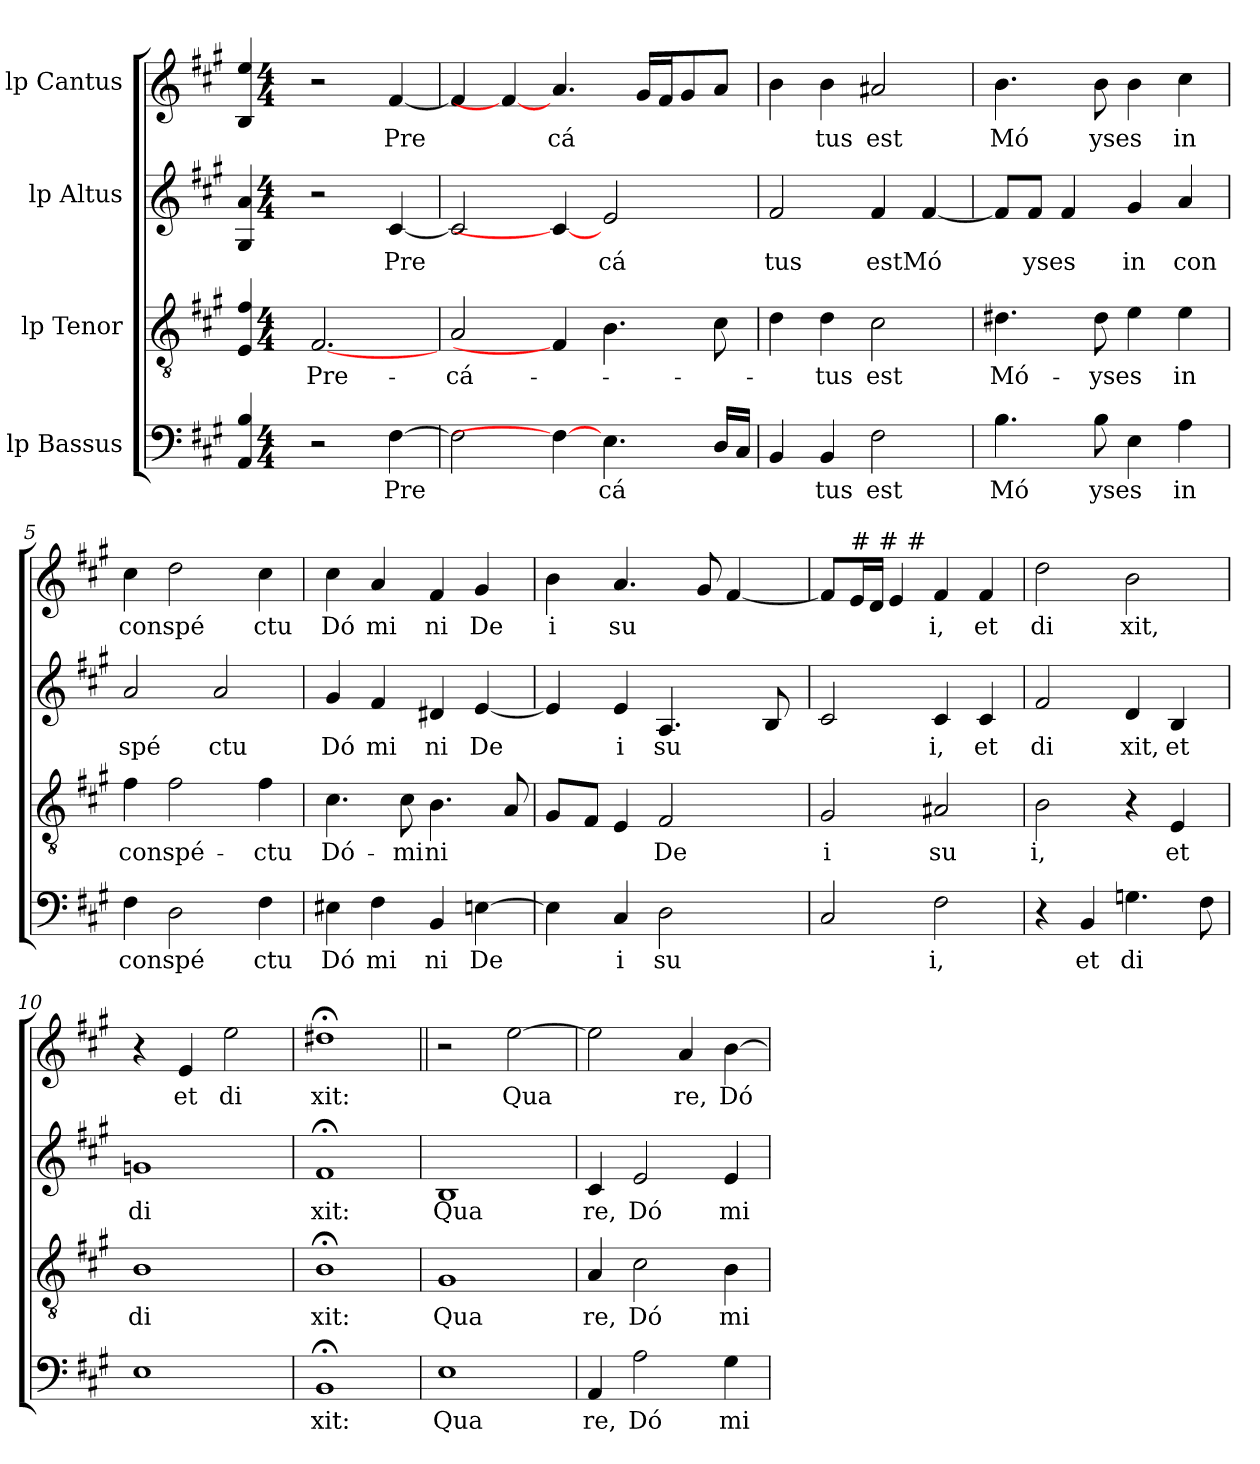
**kern	**text	**kern	**text	**kern	**text	**kern	**text
*part4	*part4	*part3	*part3	*part2	*part2	*part1	*part1
*staff4	*staff4	*staff3	*staff3	*staff2	*staff2	*staff1	*staff1
*I"lp Bassus	*	*I"lp Tenor	*	*I"lp Altus	*	*I"lp Cantus	*
!!LO:PB:g=z
*stria5	*	*stria5	*	*stria5	*	*stria5	*
*clefF4	*	*clefGv2	*	*clefG2	*	*clefG2	*
*k[f#c#g#]	*	*k[f#c#g#]	*	*k[f#c#g#]	*	*k[f#c#g#]	*
*A:	*	*A:	*	*A:	*	*A:	*
=1	=1	=1	=1	=1	=1	=1	=1
4B/ 4AA/	.	4f#/ 4E/	.	4a/ 4G#/	.	4ee/ 4B/	.
*M4/4	*	*M4/4	*	*M4/4	*	*M4/4	*
*met(c)	*	*met(c)	*	*met(c)	*	*met(c)	*
!	!	!	!LO:LY:b:cj	!	!	!	!
2r	.	[2.F#	Pre-	2r	.	2r	.
!	!LO:LY:b:cj	!	!	!	!LO:LY:b:cj	!	!LO:LY:b:cj
[>4F#\	Pre	.	.	[<4c#/	Pre	[<4f#/	Pre
=2	=2	=2	=2	=2	=2	=2	=2
!	!	!	!LO:LY:b:cj	!	!	!	!
2F#\]	.	2A/	-cá-	2c#/]	.	4f#/]	.
.	.	.	.	.	.	4f#/_	.
!	!	!	!	!	!	!	!LO:LY:b:cj
4F#\_	.	4F#]	.	4c#/_	.	4.a/	cá
!	!LO:LY:b:cj	!	!	!	!LO:LY:b:cj	!	!
4.E\	cá	4.B\	.	2e/	cá	.	.
.	.	.	.	.	.	16g#/L	.
.	.	.	.	.	.	16f#/	.
.	.	.	.	.	.	8g#/	.
16D/L	.	8c#\	.	.	.	8a/J	.
16C#/J	.	.	.	.	.	.	.
=3	=3	=3	=3	=3	=3	=3	=3
!	!	!	!	!	!LO:LY:b:cj	!	!
4BB/	.	4d\	.	2f#/	tus	4b\	.
!	!LO:LY:b:cj	!	!LO:LY:b:cj	!	!	!	!LO:LY:b:cj
4BB/	tus	4d\	-tus	.	.	4b\	tus
!	!LO:LY:b:cj	!	!LO:LY:b:cj	!	!LO:LY:b	!	!LO:LY:b:cj
2F#\	est	2c#\	est	4f#/	estMó	2a#X/	est
.	.	.	.	[<4f#/	.	.	.
=4	=4	=4	=4	=4	=4	=4	=4
!	!LO:LY:b:cj	!	!LO:LY:b:cj	!	!	!	!LO:LY:b:cj
4.B\	Mó	4.d#X\	Mó-	8f#/L]	.	4.b\	Mó
!	!	!	!	!	!LO:LY:b	!	!
.	.	.	.	8f#/J	yses	.	.
.	.	.	.	4f#/	.	.	.
!	!LO:LY:b	!	!LO:LY:b	!	!	!	!LO:LY:b
8B\	yses	8d#\	-yses	.	.	8b\	yses
!	!	!	!	!	!LO:LY:b:cj	!	!
4E\	.	4e\	.	4g#/	in	4b\	.
!	!LO:LY:b:cj	!	!LO:LY:b:cj	!	!LO:LY:b:cj	!	!LO:LY:b:cj
4A\	in	4e\	in	4a/	con	4cc#\	in
=5	=5	=5	=5	=5	=5	=5	=5
!	!LO:LY:b:cj	!	!LO:LY:b:cj	!	!LO:LY:b:cj	!	!LO:LY:b:cj
4F#\	conspé	4f#\	conspé-	2a/	spé	4cc#\	conspé
2D\	.	2f#\	.	.	.	2dd\	.
!	!	!	!	!	!LO:LY:b:cj	!	!
.	.	.	.	2a/	ctu	.	.
!	!LO:LY:b:cj	!	!LO:LY:b:cj	!	!	!	!LO:LY:b:cj
4F#\	ctu	4f#\	-ctu	.	.	4cc#\	ctu
=6	=6	=6	=6	=6	=6	=6	=6
!	!LO:LY:b:cj	!	!LO:LY:b:cj	!	!LO:LY:b:cj	!	!LO:LY:b:cj
4E#X\	Dó	4.c#\	Dó-	4g#/	Dó	4cc#\	Dó
!	!LO:LY:b:cj	!	!	!	!LO:LY:b:cj	!	!LO:LY:b:cj
4F#\	mi	.	.	4f#/	mi	4a/	mi
!	!	!	!LO:LY:b:cj	!	!	!	!
.	.	8c#\	-mi	.	.	.	.
!	!LO:LY:b:cj	!	!LO:LY:b:cj	!	!LO:LY:b:cj	!	!LO:LY:b:cj
4BB/	ni	4.B\	ni	4d#X/	ni	4f#/	ni
!	!LO:LY:b:cj	!	!	!	!LO:LY:b:cj	!	!LO:LY:b:cj
[<4En\	De	.	.	[>4e/	De	4g#/	De
.	.	8A/	.	.	.	.	.
!!LO:LB:g=z
=7	=7	=7	=7	=7	=7	=7	=7
!	!	!	!	!	!	!	!LO:LY:b:cj
*^	*	*	*	*^	*	*	*
4E\]	32.ryy	.	8G#/L	.	4e/]	32.ryy	.	4b\	i
.	2ryy	.	.	.	.	2ryy	.	.	.
.	.	.	8F#/J	.	.	.	.	.	.
!	!	!LO:LY:b:cj	!	!	!	!	!LO:LY:b:cj	!	!LO:LY:b:cj
4C#/	.	i	4E/	.	4e/	.	i	4.a/	su
!	!	!LO:LY:b:cj	!	!LO:LY:b:cj	!	!	!LO:LY:b:cj	!	!
2D\	.	su	2F#/	De	4.A/	.	su	.	.
.	4ryy	.	.	.	.	4ryy	.	.	.
.	.	.	.	.	.	.	.	8g#/	.
.	.	.	.	.	.	.	.	[<4f#/	.
.	8ryy	.	.	.	.	8ryy	.	.	.
.	.	.	.	.	8B/	.	.	.	.
.	16ryy	.	.	.	.	16ryy	.	.	.
.	64ryy	.	.	.	.	64ryy	.	.	.
=8	=8	=8	=8	=8	=8	=8	=8	=8	=8
!	!	!	!	!LO:LY:b:cj	!	!	!	!	!
*v	*v	*	*	*	*v	*v	*	*	*
2C#/	.	2G#/	i	2c#/	.	8f#/L]	.
!	!	!	!	!	!	!LO:TX:a:t=# # #	!
.	.	.	.	.	.	16e/	.
.	.	.	.	.	.	16d/J	.
.	.	.	.	.	.	4e/	.
!	!LO:LY:b:cj	!	!LO:LY:b:cj	!	!LO:LY:b:cj	!	!LO:LY:b:cj
2F#\	i,	2A#X/	su	4c#/	i,	4f#/	i,
!	!	!	!	!	!LO:LY:b:cj	!	!LO:LY:b:cj
.	.	.	.	4c#/	et	4f#/	et
=9	=9	=9	=9	=9	=9	=9	=9
!	!	!	!LO:LY:b:cj	!	!LO:LY:b:cj	!	!LO:LY:b:cj
4r	.	2B\	i,	2f#/	di	2dd\	di
!	!LO:LY:b:cj	!	!	!	!	!	!
4BB/	et	.	.	.	.	.	.
!	!LO:LY:b:cj	!	!	!	!LO:LY:b:cj	!	!LO:LY:b:cj
4.Gn\	di	4r	.	4d/	xit,	2b\	xit,
!	!	!	!LO:LY:b:cj	!	!LO:LY:b:cj	!	!
.	.	4E/	et	4B/	et	.	.
8F#\	.	.	.	.	.	.	.
=10	=10	=10	=10	=10	=10	=10	=10
!	!	!	!LO:LY:b:cj	!	!LO:LY:b:cj	!	!
1E	.	1B	di	1gn	di	4r	.
!	!	!	!	!	!	!	!LO:LY:b:cj
.	.	.	.	.	.	4e/	et
!	!	!	!	!	!	!	!LO:LY:b:cj
.	.	.	.	.	.	2ee\	di
=11	=11	=11	=11	=11	=11	=11	=11
!	!LO:LY:b:cj	!	!LO:LY:b:cj	!	!LO:LY:b:cj	!	!LO:LY:b:cj
1BB;<	xit:	1B;<	xit:	1f#;<	xit:	1dd#X;<	xit:
=12	=12||	=12	=12||	=12	=12||	=12||	=12||
!	!LO:LY:b:cj	!	!LO:LY:b:cj	!	!LO:LY:b:cj	!	!
1E	Qua	1G#	Qua	1B	Qua	2r	.
!	!	!	!	!	!	!	!LO:LY:b:cj
.	.	.	.	.	.	[>2ee\	Qua
=13	=13	=13	=13	=13	=13	=13	=13
!	!LO:LY:b:cj	!	!LO:LY:b:cj	!	!LO:LY:b:cj	!	!
4AA/	re,	4A/	re,	4c#/	re,	2ee\]	.
!	!LO:LY:b:cj	!	!LO:LY:b:cj	!	!LO:LY:b:cj	!	!
2A\	Dó	2c#\	Dó	2e/	Dó	.	.
!	!	!	!	!	!	!	!LO:LY:b:cj
.	.	.	.	.	.	4a/	re,
!	!LO:LY:b:cj	!	!LO:LY:b:cj	!	!LO:LY:b:cj	!	!LO:LY:b:cj
4G#\	mi	4B\	mi	4e/	mi	[<4b\	Dó
=	=	=	=	=	=	=	=
*-	*-	*-	*-	*-	*-	*-	*-
